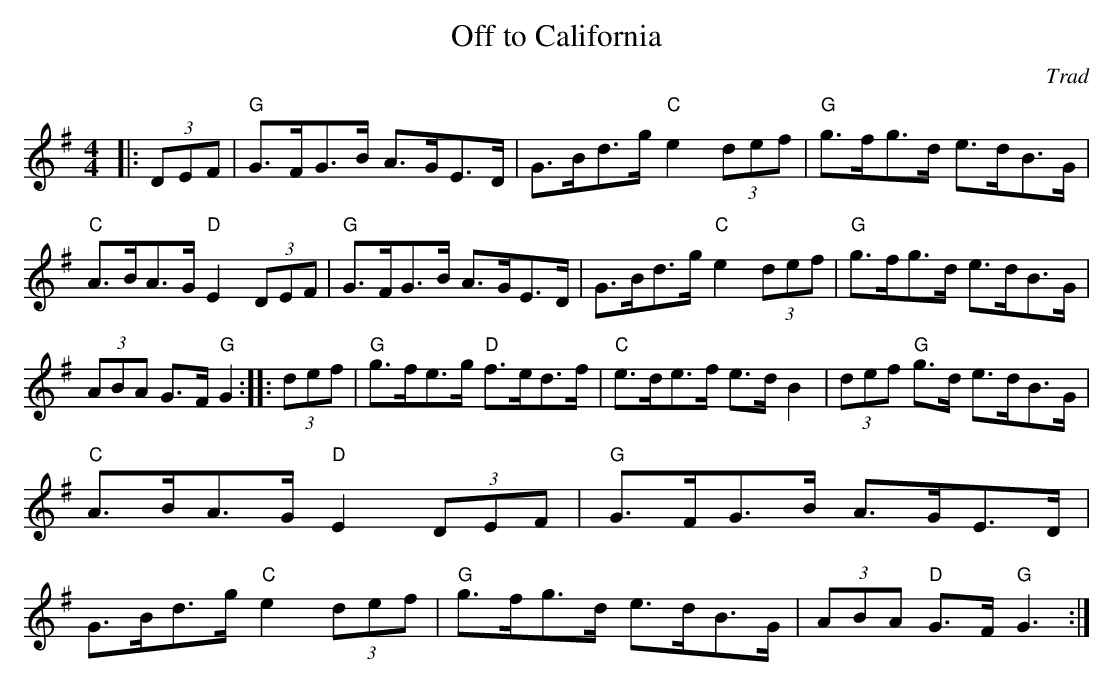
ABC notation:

X:1
T:Off to California
C:Trad
M:4/4
L:1/8
E:7
K:G
|:(3DEF|"G"G>FG>B A>GE>D|G>Bd>g "C"e2 (3def|"G"g>fg>d e>dB>G|"C"A>BA>G "D"E2 (3DEF|\
"G"G>FG>B A>GE>D|G>Bd>g "C"e2 (3def|"G"g>fg>d e>dB>G|(3ABA G>F "G"G2::\
(3def|"G"g>fe>g "D"f>ed>f|"C"e>de>f e>dB2 |(3def "G"g>d e>dB>G|"C"A>BA>G "D"E2 (3DEF|\
"G"G>FG>B A>GE>D|G>Bd>g "C"e2 (3def|"G"g>fg>d e>dB>G|(3ABA "D"G>F "G"G3:|**
